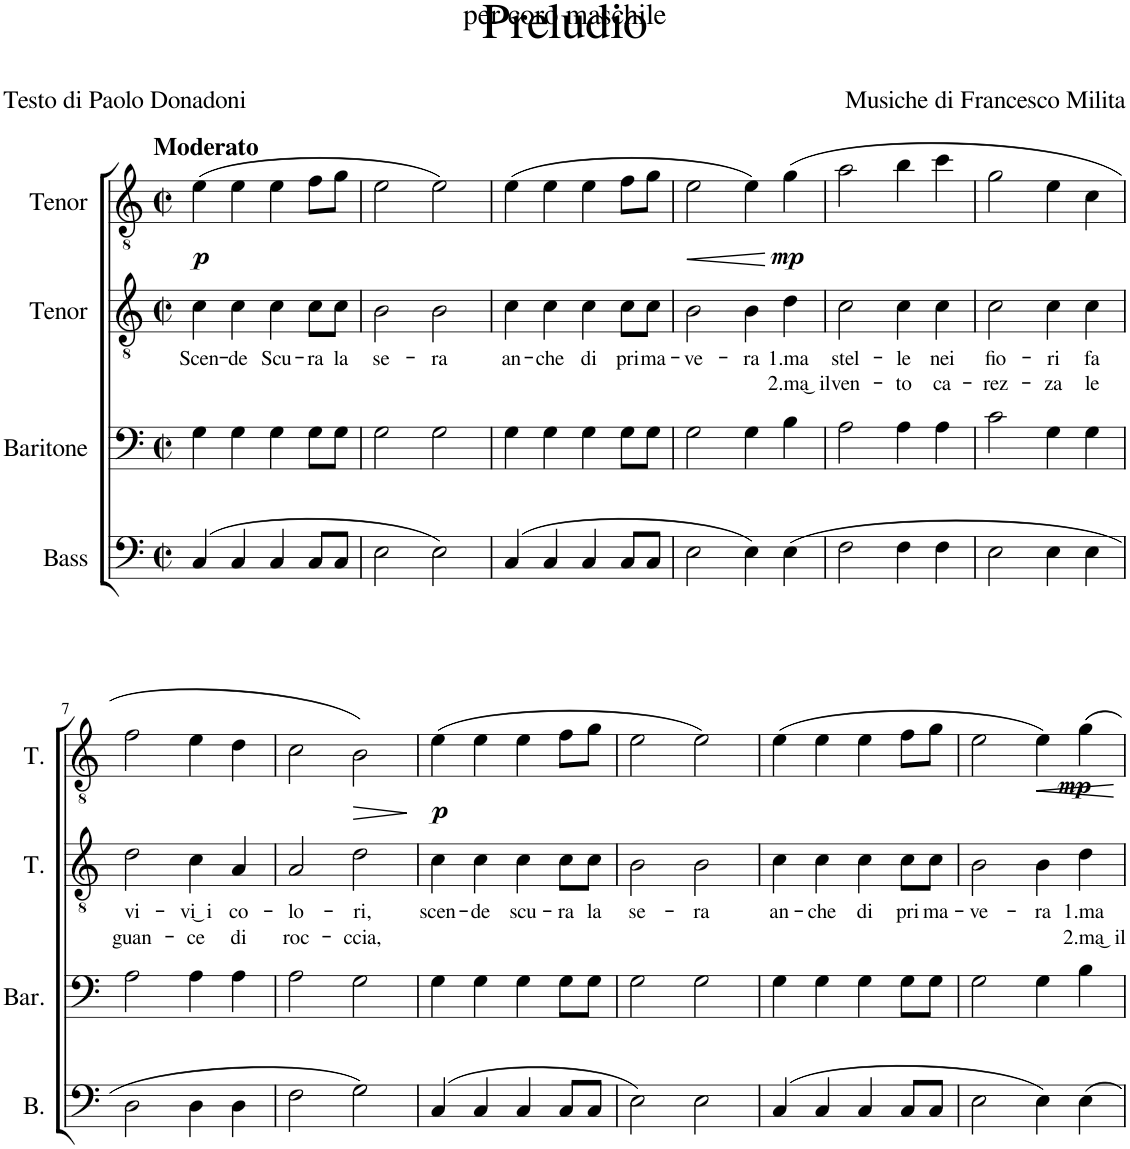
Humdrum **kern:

**kern	**kern	**kern	**text	**text	**kern	**dynam
*part4	*part3	*part2	*part2	*part2	*part1	*part1
*staff4	*staff3	*staff2	*staff2	*staff2	*staff1	*staff1
*I"Bass	*I"Baritone	*I"Tenor	*	*	*I"Tenor	*
*I'B.	*I'Bar.	*I'T.	*	*	*I'T.	*
*clefF4	*clefF4	*clefGv2	*	*	*clefGv2	*
*k[]	*k[]	*k[]	*	*	*k[]	*
*M4/4	*M4/4	*M4/4	*	*	*M4/4	*
*met(c|)	*met(c|)	*met(c|)	*	*	*met(c|)	*
=1	=1	=1	=1	=1	=1	=1
!	!	!	!	!	!LO:TX:a:B:t=Moderato	!
!	!	!	!LO:LY:b	!	!	!LO:DY:b
(4C/	4G\	4c\	Scen-	.	(4e\	p
!	!	!	!LO:LY:b	!	!	!
4C/	4G\	4c\	-de	.	4e\	.
!	!	!	!LO:LY:b	!	!	!
4C/	4G\	4c\	Scu-	.	4e\	.
!	!	!	!LO:LY:b	!	!	!
8C/L	8G\L	8c\L	-ra	.	8f\L	.
!	!	!	!LO:LY:b	!	!	!
8C/J	8G\J	8c\J	la	.	8g\J	.
=2	=2	=2	=2	=2	=2	=2
!	!	!	!LO:LY:b	!	!	!
2E\	2G\	2B\	se-	.	2e\	.
!	!	!	!LO:LY:b	!	!	!
2E\)	2G\	2B\	-ra	.	2e\)	.
=3	=3	=3	=3	=3	=3	=3
!	!	!	!LO:LY:b	!	!	!
(4C/	4G\	4c\	an-	.	(4e\	.
!	!	!	!LO:LY:b	!	!	!
4C/	4G\	4c\	-che	.	4e\	.
!	!	!	!LO:LY:b	!	!	!
4C/	4G\	4c\	di	.	4e\	.
!	!	!	!LO:LY:b	!	!	!
8C/L	8G\L	8c\L	pri-	.	8f\L	.
!	!	!	!LO:LY:b	!	!	!
8C/J	8G\J	8c\J	-ma-	.	8g\J	.
=4	=4	=4	=4	=4	=4	=4
!	!	!	!LO:LY:b	!	!	!LO:HP:b
2E\	2G\	2B\	-ve-	.	2e\	<
!	!	!	!LO:LY:b	!	!	!
4E\)	4G\	4B\	-ra	.	4e\)	.
!	!	!	!LO:LY:b	!LO:LY:b	!	!LO:DY:n=1:b
(4E\	4B\	4d\	1.ma	2.ma͜ il	(4g\	[ mp
=5	=5	=5	=5	=5	=5	=5
!	!	!	!LO:LY:b	!LO:LY:b	!	!
2F\	2A\	2c\	stel-	ven-	2a\	.
!	!	!	!LO:LY:b	!LO:LY:b	!	!
4F\	4A\	4c\	-le	-to	4b\	.
!	!	!	!LO:LY:b	!LO:LY:b	!	!
4F\	4A\	4c\	nei	ca-	4cc\	.
=6	=6	=6	=6	=6	=6	=6
!	!	!	!LO:LY:b	!LO:LY:b	!	!
2E\	2c\	2c\	fio-	-rez-	2g\	.
!	!	!	!LO:LY:b	!LO:LY:b	!	!
4E\	4G\	4c\	-ri	-za	4e\	.
!	!	!	!LO:LY:b	!LO:LY:b	!	!
4E\	4G\	4c\	fa	le	4c\	.
!!LO:LB:g=z
=7	=7	=7	=7	=7	=7	=7
!	!	!	!LO:LY:b	!LO:LY:b	!	!
2D\	2A\	2d\	vi-	guan-	2f\	.
!	!	!	!LO:LY:b	!LO:LY:b	!	!
4D\	4A\	4c\	-vi͜ i	-ce	4e\	.
!	!	!	!LO:LY:b	!LO:LY:b	!	!
4D\	4A\	4A/	co-	di	4d\	.
=8	=8	=8	=8	=8	=8	=8
!	!	!	!LO:LY:b	!LO:LY:b	!	!
2F\	2A\	2A/	-lo-	roc-	2c\	.
!	!	!	!LO:LY:b	!LO:LY:b	!	!LO:HP:b
2G\)	2G\	2d\	-ri,	-ccia,	2B\)	>
.	.	.	.	.	.	]
=9	=9	=9	=9	=9	=9	=9
!	!	!	!LO:LY:b	!	!	!LO:DY:b
(4C/	4G\	4c\	scen-	.	(4e\	p
!	!	!	!LO:LY:b	!	!	!
4C/	4G\	4c\	-de	.	4e\	.
!	!	!	!LO:LY:b	!	!	!
4C/	4G\	4c\	scu-	.	4e\	.
!	!	!	!LO:LY:b	!	!	!
8C/L	8G\L	8c\L	-ra	.	8f\L	.
!	!	!	!LO:LY:b	!	!	!
8C/J	8G\J	8c\J	la	.	8g\J	.
=10	=10	=10	=10	=10	=10	=10
!	!	!	!LO:LY:b	!	!	!
2E\)	2G\	2B\	se-	.	2e\	.
!	!	!	!LO:LY:b	!	!	!
2E\	2G\	2B\	-ra	.	2e\)	.
=11	=11	=11	=11	=11	=11	=11
!	!	!	!LO:LY:b	!	!	!
(4C/	4G\	4c\	an-	.	(4e\	.
!	!	!	!LO:LY:b	!	!	!
4C/	4G\	4c\	-che	.	4e\	.
!	!	!	!LO:LY:b	!	!	!
4C/	4G\	4c\	di	.	4e\	.
!	!	!	!LO:LY:b	!	!	!
8C/L	8G\L	8c\L	pri-	.	8f\L	.
!	!	!	!LO:LY:b	!	!	!
8C/J	8G\J	8c\J	-ma-	.	8g\J	.
=12	=12	=12	=12	=12	=12	=12
!	!	!	!LO:LY:b	!	!	!
2E\	2G\	2B\	-ve-	.	2e\	.
!	!	!	!LO:LY:b	!	!	!LO:HP:b
4E\)	4G\	4B\	-ra	.	4e\)	<
!	!	!	!LO:LY:b	!LO:LY:b	!	!LO:DY:b
4E\	4B\	4d\	1.ma	2.ma͜ il	4g\	mp
.	.	.	.	.	.	[
=	=	=	=	=	=	=
*-	*-	*-	*-	*-	*-	*-
